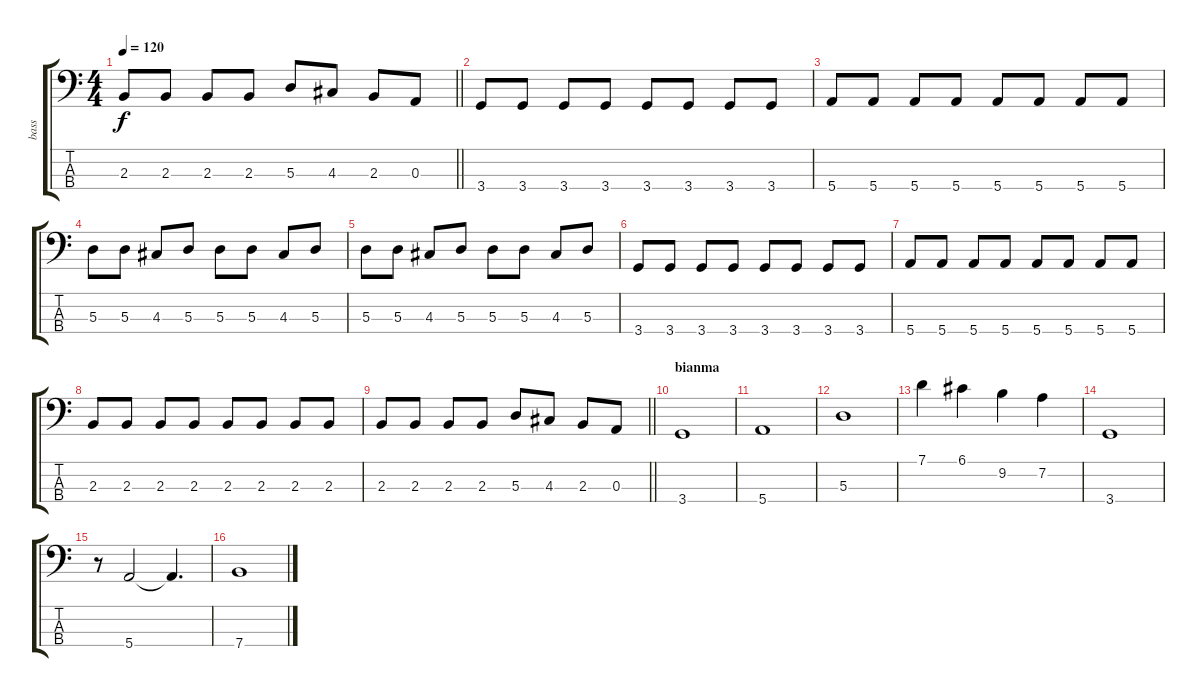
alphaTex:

\track ("bass" "bass") {instrument electricbassfinger}
\staff {score tabs}
\tuning (G2 D2 A1 E1) {hide}
\ts (4 4)
\tempo 120
\clef f4
\barLineRight lightlight
\ks c
2.3.8{dy f} 2.3.8 2.3.8 2.3.8 5.3.8 4.3.8 2.3.8 0.3.8 |
3.4.8 3.4.8 3.4.8 3.4.8 3.4.8 3.4.8 3.4.8 3.4.8 |
5.4.8 5.4.8 5.4.8 5.4.8 5.4.8 5.4.8 5.4.8 5.4.8 |
5.3.8 5.3.8 4.3.8 5.3.8 5.3.8 5.3.8 4.3.8 5.3.8 |
5.3.8 5.3.8 4.3.8 5.3.8 5.3.8 5.3.8 4.3.8 5.3.8 |
3.4.8 3.4.8 3.4.8 3.4.8 3.4.8 3.4.8 3.4.8 3.4.8 |
5.4.8 5.4.8 5.4.8 5.4.8 5.4.8 5.4.8 5.4.8 5.4.8 |
2.3.8 2.3.8 2.3.8 2.3.8 2.3.8 2.3.8 2.3.8 2.3.8 |
\barLineRight lightlight
2.3.8 2.3.8 2.3.8 2.3.8 5.3.8 4.3.8 2.3.8 0.3.8 |
\section ("" "bianma ")
3.4.1 |
5.4.1 |
5.3.1 |
7.1.4 6.1.4 9.2.4 7.2.4 |
3.4.1 |
r.8 5.4.2 5.4{t}.4{d} |
7.4.1
